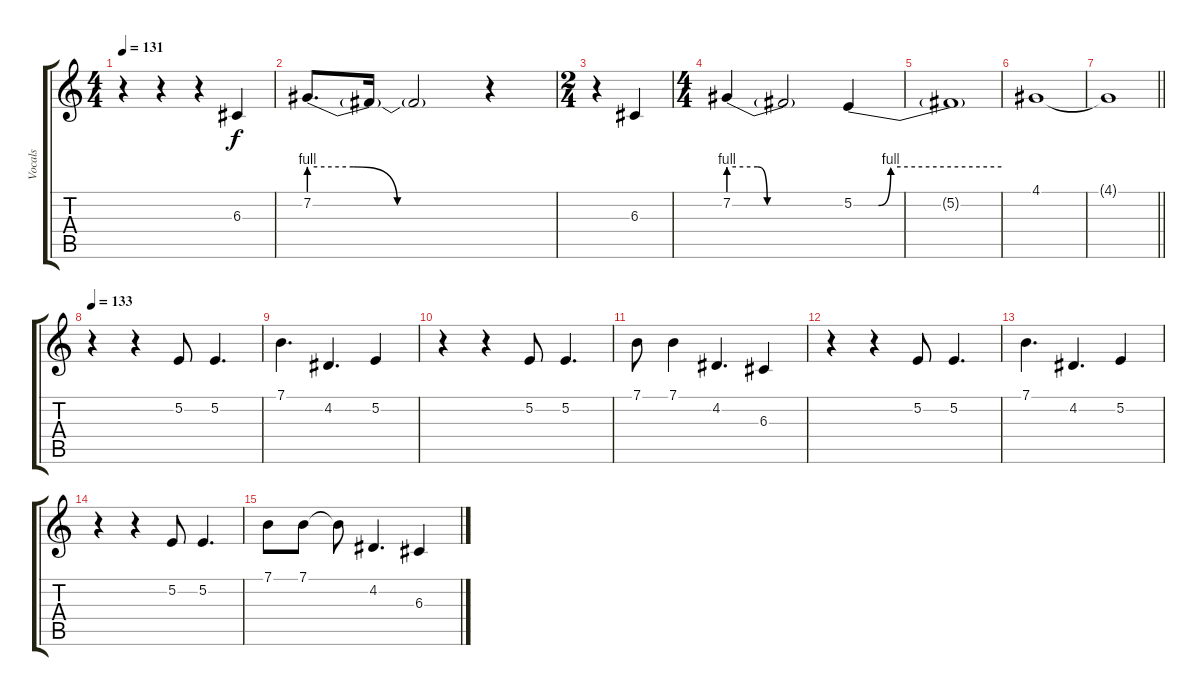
\track ("Vocals" "Vocals") {instrument viola}
\staff {score tabs}
\tuning (E4 B3 G3 D3 A2 E2) {hide}
\ts (4 4)
\tempo 131
\clef g2
\ks c
r.4{dy f} r.4 r.4 6.3.4 |
7.2{be (custom 0 4 15 4 30 0 60 0)}.8{d} 7.2{t}.16 7.2{t}.2 r.4 |
\ts (2 4)
r.4 6.3.4 |
\ts (4 4)
7.2{be (custom 0 4 15 4 20 0 30 0 60 0)}.4 7.2{t}.2 5.2{be (custom 0 0 10 0 15 4 60 4)}.4 |
5.2{t}.1 |
4.1.1 |
\barLineRight lightlight
4.1{t}.1 |
\tempo 133
r.4 r.4 5.2.8 5.2.4{d} |
7.1.4{d} 4.2.4{d} 5.2.4 |
r.4 r.4 5.2.8 5.2.4{d} |
7.1.8 7.1.4 4.2.4{d} 6.3.4 |
r.4 r.4 5.2.8 5.2.4{d} |
7.1.4{d} 4.2.4{d} 5.2.4 |
r.4 r.4 5.2.8 5.2.4{d} |
7.1.8 7.1.8 7.1{t}.8 4.2.4{d} 6.3.4
